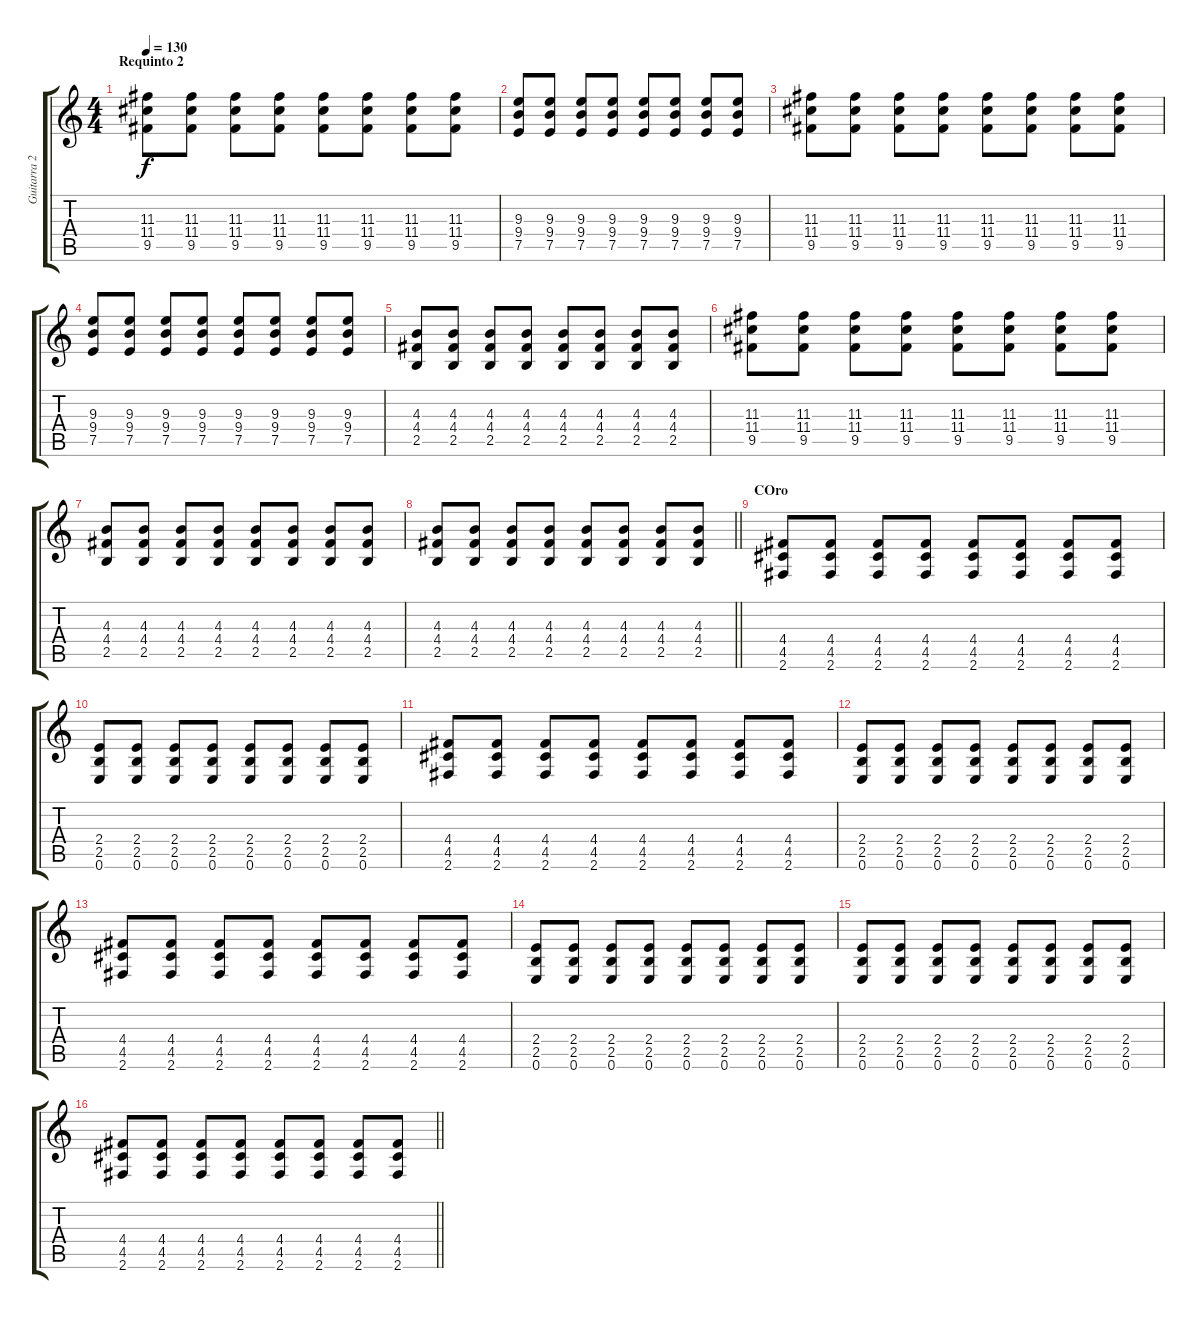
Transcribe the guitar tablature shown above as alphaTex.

\track ("Guitarra 2" "Guitarra 2") {instrument overdrivenguitar}
\staff {score tabs}
\tuning (E4 B3 G3 D3 A2 E2) {hide}
\ts (4 4)
\section ("" "Requinto 2")
\tempo 130
\clef g2
\ks c
(11.3 11.4 9.5).8{dy f} (11.3 11.4 9.5).8 (11.3 11.4 9.5).8 (11.3 11.4 9.5).8 (11.3 11.4 9.5).8 (11.3 11.4 9.5).8 (11.3 11.4 9.5).8 (11.3 11.4 9.5).8 |
(9.3 9.4 7.5).8 (9.3 9.4 7.5).8 (9.3 9.4 7.5).8 (9.3 9.4 7.5).8 (9.3 9.4 7.5).8 (9.3 9.4 7.5).8 (9.3 9.4 7.5).8 (9.3 9.4 7.5).8 |
(11.3 11.4 9.5).8 (11.3 11.4 9.5).8 (11.3 11.4 9.5).8 (11.3 11.4 9.5).8 (11.3 11.4 9.5).8 (11.3 11.4 9.5).8 (11.3 11.4 9.5).8 (11.3 11.4 9.5).8 |
(9.3 9.4 7.5).8 (9.3 9.4 7.5).8 (9.3 9.4 7.5).8 (9.3 9.4 7.5).8 (9.3 9.4 7.5).8 (9.3 9.4 7.5).8 (9.3 9.4 7.5).8 (9.3 9.4 7.5).8 |
(4.3 4.4 2.5).8 (4.3 4.4 2.5).8 (4.3 4.4 2.5).8 (4.3 4.4 2.5).8 (4.3 4.4 2.5).8 (4.3 4.4 2.5).8 (4.3 4.4 2.5).8 (4.3 4.4 2.5).8 |
(11.3 11.4 9.5).8 (11.3 11.4 9.5).8 (11.3 11.4 9.5).8 (11.3 11.4 9.5).8 (11.3 11.4 9.5).8 (11.3 11.4 9.5).8 (11.3 11.4 9.5).8 (11.3 11.4 9.5).8 |
(4.3 4.4 2.5).8 (4.3 4.4 2.5).8 (4.3 4.4 2.5).8 (4.3 4.4 2.5).8 (4.3 4.4 2.5).8 (4.3 4.4 2.5).8 (4.3 4.4 2.5).8 (4.3 4.4 2.5).8 |
\barLineRight lightlight
(4.3 4.4 2.5).8 (4.3 4.4 2.5).8 (4.3 4.4 2.5).8 (4.3 4.4 2.5).8 (4.3 4.4 2.5).8 (4.3 4.4 2.5).8 (4.3 4.4 2.5).8 (4.3 4.4 2.5).8 |
\section ("" "COro")
(4.4 4.5 2.6).8 (4.4 4.5 2.6).8 (4.4 4.5 2.6).8 (4.4 4.5 2.6).8 (4.4 4.5 2.6).8 (4.4 4.5 2.6).8 (4.4 4.5 2.6).8 (4.4 4.5 2.6).8 |
(2.4 2.5 0.6).8 (2.4 2.5 0.6).8 (2.4 2.5 0.6).8 (2.4 2.5 0.6).8 (2.4 2.5 0.6).8 (2.4 2.5 0.6).8 (2.4 2.5 0.6).8 (2.4 2.5 0.6).8 |
(4.4 4.5 2.6).8 (4.4 4.5 2.6).8 (4.4 4.5 2.6).8 (4.4 4.5 2.6).8 (4.4 4.5 2.6).8 (4.4 4.5 2.6).8 (4.4 4.5 2.6).8 (4.4 4.5 2.6).8 |
(2.4 2.5 0.6).8 (2.4 2.5 0.6).8 (2.4 2.5 0.6).8 (2.4 2.5 0.6).8 (2.4 2.5 0.6).8 (2.4 2.5 0.6).8 (2.4 2.5 0.6).8 (2.4 2.5 0.6).8 |
(4.4 4.5 2.6).8 (4.4 4.5 2.6).8 (4.4 4.5 2.6).8 (4.4 4.5 2.6).8 (4.4 4.5 2.6).8 (4.4 4.5 2.6).8 (4.4 4.5 2.6).8 (4.4 4.5 2.6).8 |
(2.4 2.5 0.6).8 (2.4 2.5 0.6).8 (2.4 2.5 0.6).8 (2.4 2.5 0.6).8 (2.4 2.5 0.6).8 (2.4 2.5 0.6).8 (2.4 2.5 0.6).8 (2.4 2.5 0.6).8 |
(2.4 2.5 0.6).8 (2.4 2.5 0.6).8 (2.4 2.5 0.6).8 (2.4 2.5 0.6).8 (2.4 2.5 0.6).8 (2.4 2.5 0.6).8 (2.4 2.5 0.6).8 (2.4 2.5 0.6).8 |
\barLineRight lightlight
(4.4 4.5 2.6).8 (4.4 4.5 2.6).8 (4.4 4.5 2.6).8 (4.4 4.5 2.6).8 (4.4 4.5 2.6).8 (4.4 4.5 2.6).8 (4.4 4.5 2.6).8 (4.4 4.5 2.6).8
